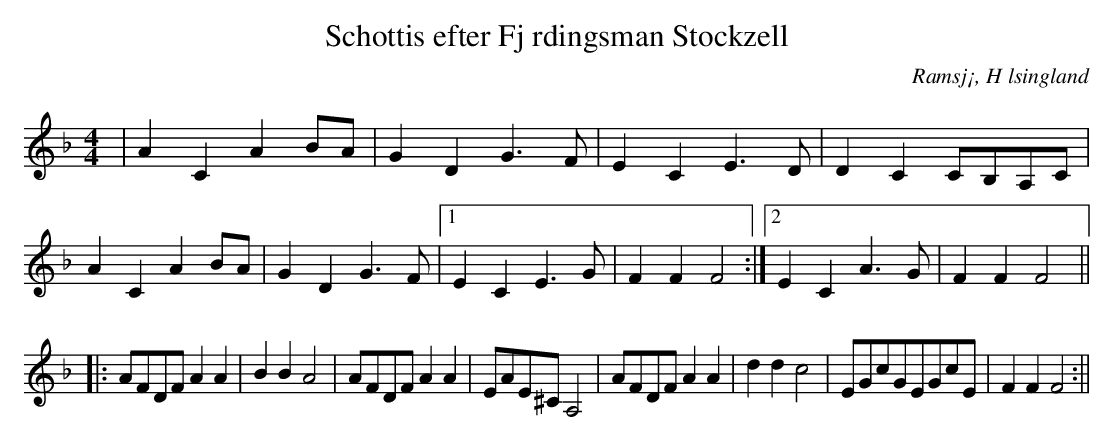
X:1
T: Schottis efter Fj rdingsman Stockzell
O: Ramsj¡, H lsingland
M: 4/4
L: 1/8
K: F
|A2 C2 A2 BA|G2 D2 G2>F2|E2 C2 E2>D2|D2 C2 CB,A,C|
A2 C2 A2 BA|G2 D2 G2>F2|1 E2 C2 E2>G2|F2 F2 F4:|2 E2 C2 A2>G2|F2 F2 F4||
|:AFDF A2 A2| B2 B2 A4|AFDF A2 A2|EAE^CA,4|AFDF A2 A2| d2 d2 c4|EGcGEGcE|F2 F2 F4:||
